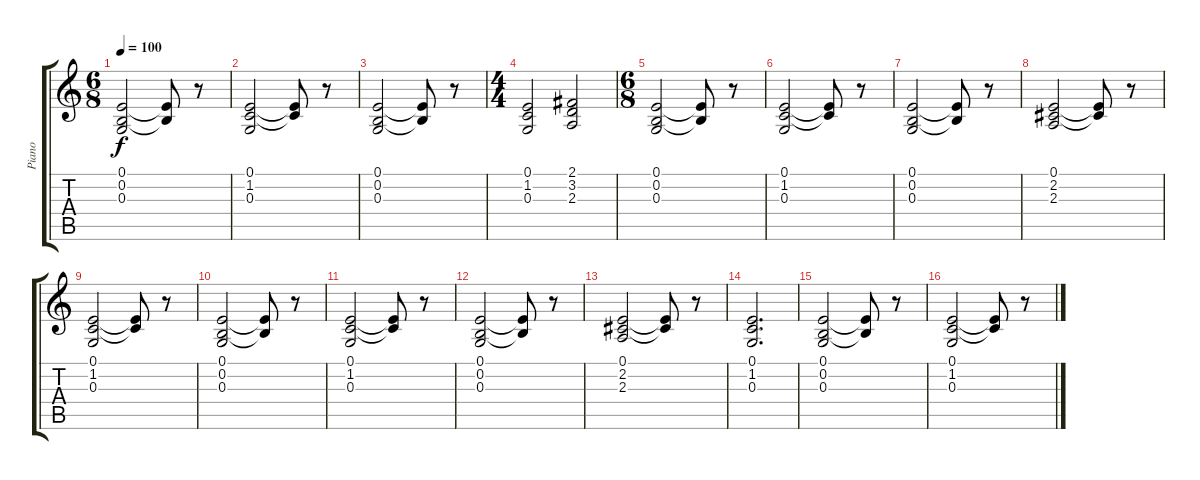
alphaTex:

\track ("Piano" "Piano") {instrument electricpiano1}
\staff {score tabs}
\tuning (E4 B3 G3 D3 A2 E2) {hide}
\ts (6 8)
\tempo 100
\clef g2
\ks c
(0.1 0.2 0.3).2{dy f} (0.1{t} 0.2{t}).8 r.8 |
(0.1 1.2 0.3).2 (0.1{t} 1.2{t}).8 r.8 |
(0.1 0.2 0.3).2 (0.1{t} 0.2{t}).8 r.8 |
\ts (4 4)
(0.1 1.2 0.3).2 (2.1 3.2 2.3).2 |
\ts (6 8)
(0.1 0.2 0.3).2 (0.1{t} 0.2{t}).8 r.8 |
(0.1 1.2 0.3).2 (0.1{t} 1.2{t}).8 r.8 |
(0.1 0.2 0.3).2 (0.1{t} 0.2{t}).8 r.8 |
(0.1 2.2 2.3).2 (0.1{t} 2.2{t}).8 r.8 |
(0.1 1.2 0.3).2 (0.1{t} 1.2{t}).8 r.8 |
(0.1 0.2 0.3).2 (0.1{t} 0.2{t}).8 r.8 |
(0.1 1.2 0.3).2 (0.1{t} 1.2{t}).8 r.8 |
(0.1 0.2 0.3).2 (0.1{t} 0.2{t}).8 r.8 |
(0.1 2.2 2.3).2 (0.1{t} 2.2{t}).8 r.8 |
(0.1 1.2 0.3).2{d} |
(0.1 0.2 0.3).2 (0.1{t} 0.2{t}).8 r.8 |
(0.1 1.2 0.3).2 (0.1{t} 1.2{t}).8 r.8
